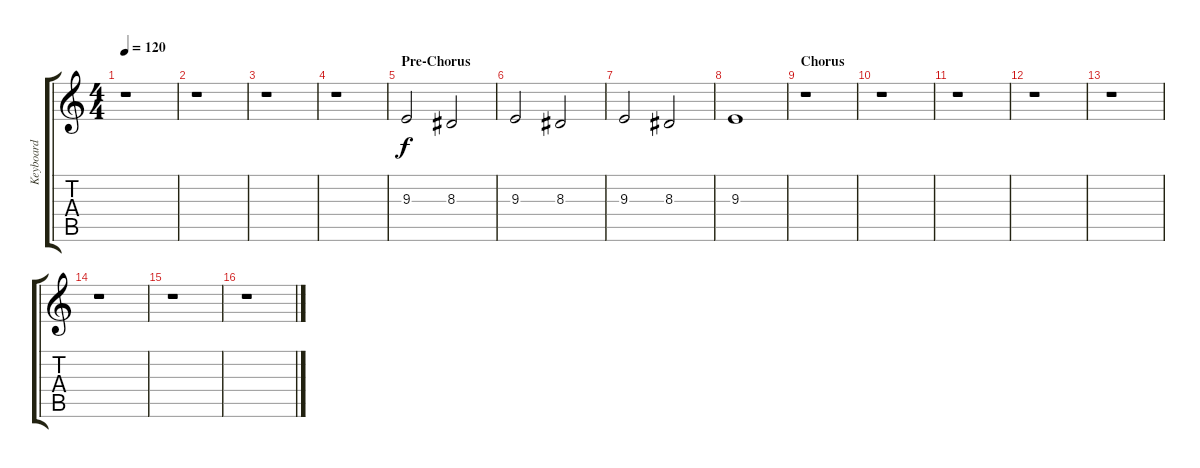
\track ("Keyboard" "Keyboard") {instrument choiraahs}
\staff {score tabs}
\tuning (E4 B3 G3 D3 A2 E2) {hide}
\ts (4 4)
\tempo 120
\clef g2
\ks c
r.1{dy f} |
r.1 |
r.1 |
r.1 |
\section ("" "Pre-Chorus")
9.3.2 8.3.2 |
9.3.2 8.3.2 |
9.3.2 8.3.2 |
9.3.1 |
\section ("" "Chorus")
r.1 |
r.1 |
r.1 |
r.1 |
r.1 |
r.1 |
r.1 |
r.1
